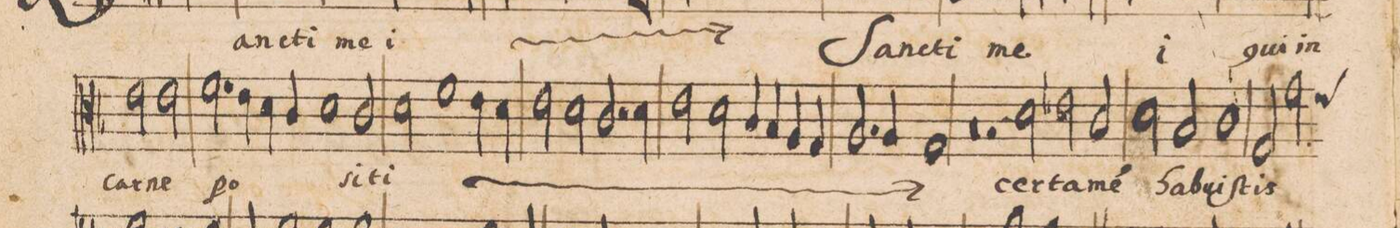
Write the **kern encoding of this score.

**kern	**text
*I"CANTVS.	*
*clefC3	*
*k[b-]	*
*met(C|)	*
*M2/1	*
2e\	car-
2e\	-ne
=12-	=12-
2.f\	po-
4e\	.
4d\	.
4c/	.
1d\	.
=13-	=13-
2c/	-si-
2d\	-ti
*	*ij
1f\	qui
=14-	=14-
4e\	.
4d\	.
2e\	.
2d\	in
=15-	=15-
2.c/	car-
4d\	.
2e\	.
2d\	-ne
=16-	=16-
4c/	po-
4B-/	.
4A/	.
4G/	.
2.A/	.
4A/	-si-
=17-	=17-
1G	-ti
*	*Xij
0r	.
=18-	=18-
2r	.
2d\	cer-
=19-	=19-
2e-X\	-ta-
2c/	-m(en)
2d\	ha-
2B-/	-bu-
=20-	=20-
1c	-i-
2G/	-ſtis
*	*ij
2g\	cer-
*custos:f	*
=21-	=21-
*-	*-
